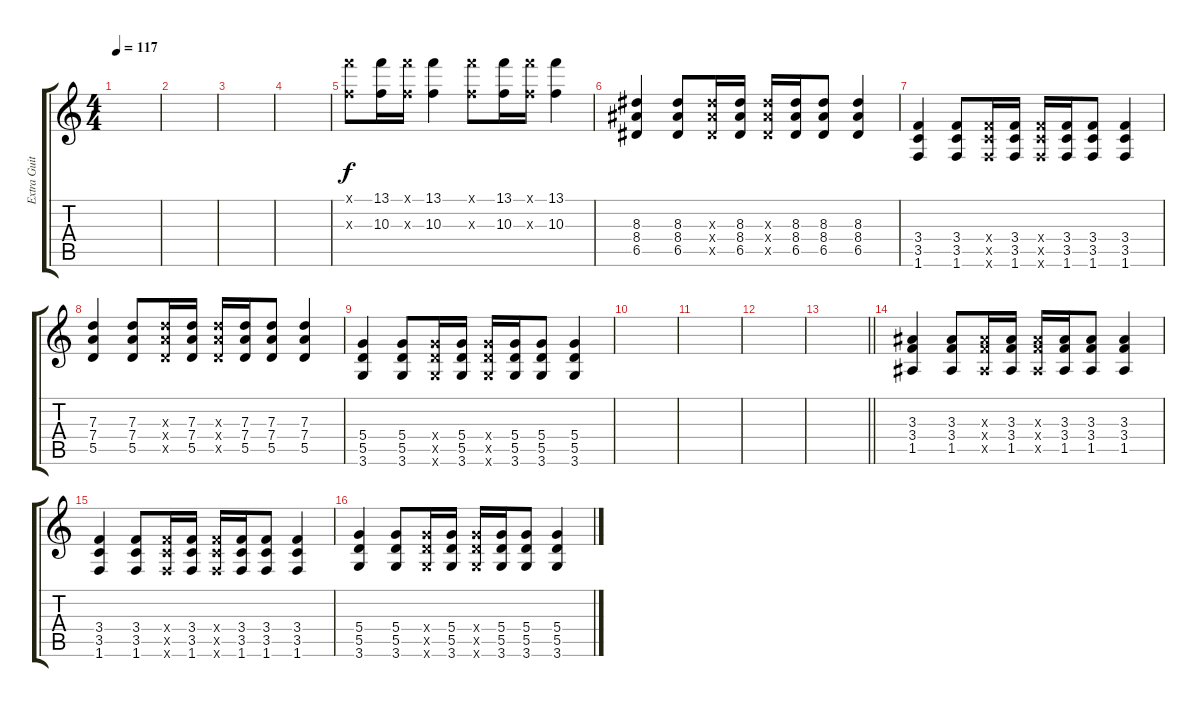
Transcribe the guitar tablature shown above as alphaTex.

\track ("Extra Guitar : Hirasawa Yui - Chan" "Extra Guit") {instrument overdrivenguitar}
\staff {score tabs}
\tuning (E4 B3 G3 D3 A2 E2) {hide}
\ts (4 4)
\tempo 117
\clef g2
\ks c
|
|
|
|
(13.1{x} 10.3{x}).8 (13.1 10.3).16 (13.1{x} 10.3{x}).16 (13.1 10.3).4 (13.1{x} 10.3{x}).8 (13.1 10.3).16 (13.1{x} 10.3{x}).16 (13.1 10.3).4 |
(8.3 8.4 6.5).4 (8.3 8.4 6.5).8 (8.3{x} 8.4{x} 6.5{x}).16 (8.3 8.4 6.5).16 (8.3{x} 8.4{x} 6.5{x}).16 (8.3 8.4 6.5).16 (8.3 8.4 6.5).8 (8.3 8.4 6.5).4 |
(3.4 3.5 1.6).4 (3.4 3.5 1.6).8 (3.4{x} 3.5{x} 1.6{x}).16 (3.4 3.5 1.6).16 (3.4{x} 3.5{x} 1.6{x}).16 (3.4 3.5 1.6).16 (3.4 3.5 1.6).8 (3.4 3.5 1.6).4 |
(7.3 7.4 5.5).4 (7.3 7.4 5.5).8 (7.3{x} 7.4{x} 5.5{x}).16 (7.3 7.4 5.5).16 (7.3{x} 7.4{x} 5.5{x}).16 (7.3 7.4 5.5).16 (7.3 7.4 5.5).8 (7.3 7.4 5.5).4 |
(5.4 5.5 3.6).4 (5.4 5.5 3.6).8 (5.4{x} 5.5{x} 3.6{x}).16 (5.4 5.5 3.6).16 (5.4{x} 5.5{x} 3.6{x}).16 (5.4 5.5 3.6).16 (5.4 5.5 3.6).8 (5.4 5.5 3.6).4 |
|
|
|
\barLineRight lightlight
|
(3.3 3.4 1.5).4 (3.3 3.4 1.5).8 (3.3{x} 3.4{x} 1.5{x}).16 (3.3 3.4 1.5).16 (3.3{x} 3.4{x} 1.5{x}).16 (3.3 3.4 1.5).16 (3.3 3.4 1.5).8 (3.3 3.4 1.5).4 |
(3.4 3.5 1.6).4 (3.4 3.5 1.6).8 (3.4{x} 3.5{x} 1.6{x}).16 (3.4 3.5 1.6).16 (3.4{x} 3.5{x} 1.6{x}).16 (3.4 3.5 1.6).16 (3.4 3.5 1.6).8 (3.4 3.5 1.6).4 |
(5.4 5.5 3.6).4 (5.4 5.5 3.6).8 (5.4{x} 5.5{x} 3.6{x}).16 (5.4 5.5 3.6).16 (5.4{x} 5.5{x} 3.6{x}).16 (5.4 5.5 3.6).16 (5.4 5.5 3.6).8 (5.4 5.5 3.6).4
